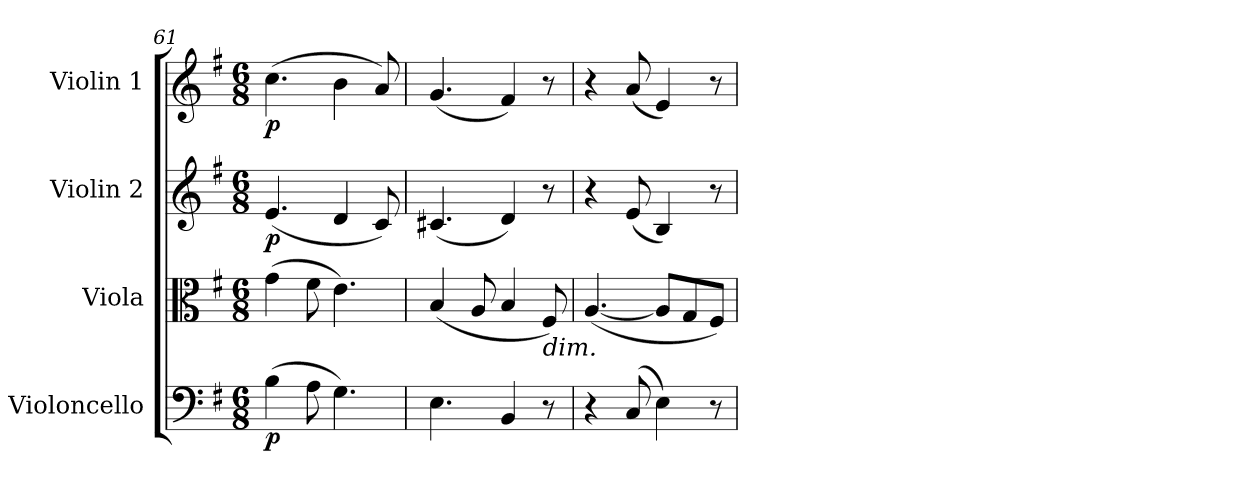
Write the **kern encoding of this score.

**kern	**dynam	**kern	**kern	**dynam	**kern	**dynam
*part4	*part4	*part3	*part2	*part2	*part1	*part1
*staff4	*staff4	*staff3	*staff2	*staff2	*staff1	*staff1
*I"Violoncello	*	*I"Viola	*I"Violin 2	*	*I"Violin 1	*
*I'Vc	*	*I'Vla	*I'Vln	*	*I'Vln	*
*clefF4	*	*clefC3	*clefG2	*	*clefG2	*
*k[f#]	*	*k[f#]	*k[f#]	*	*k[f#]	*
*M6/8	*	*M6/8	*M6/8	*	*M6/8	*
=61	=61	=61	=61	=61	=61	=61
!	!LO:DY:b	!	!	!LO:DY:b	!	!LO:DY:b
(4B\	p	(4g\	(4.e/	p	(4.cc\	p
8A\	.	8f#\	.	.	.	.
4.G\)	.	4.e\)	4d/	.	4b\	.
.	.	.	8c/)	.	8a/)	.
!!LO:LB:g=z
=62	=62	=62	=62	=62	=62	=62
4.E\	.	(4B/	(4.c#X/	.	(4.g/	.
.	.	8A/	.	.	.	.
4BB/	.	4B/	4d/)	.	4f#/)	.
!	!	!LO:TX:b:i:t=dim.	!	!	!	!
8r	.	8F#/)	8r	.	8r	.
=63	=63	=63	=63	=63	=63	=63
4r	.	([4.A/	4r	.	4r	.
(8C/	.	.	(8e/	.	(8a/	.
4E\)	.	8A/L]	4B/)	.	4e/)	.
.	.	8G/	.	.	.	.
8r	.	8F#/J)	8r	.	8r	.
=	=	=	=	=	=	=
*-	*-	*-	*-	*-	*-	*-
